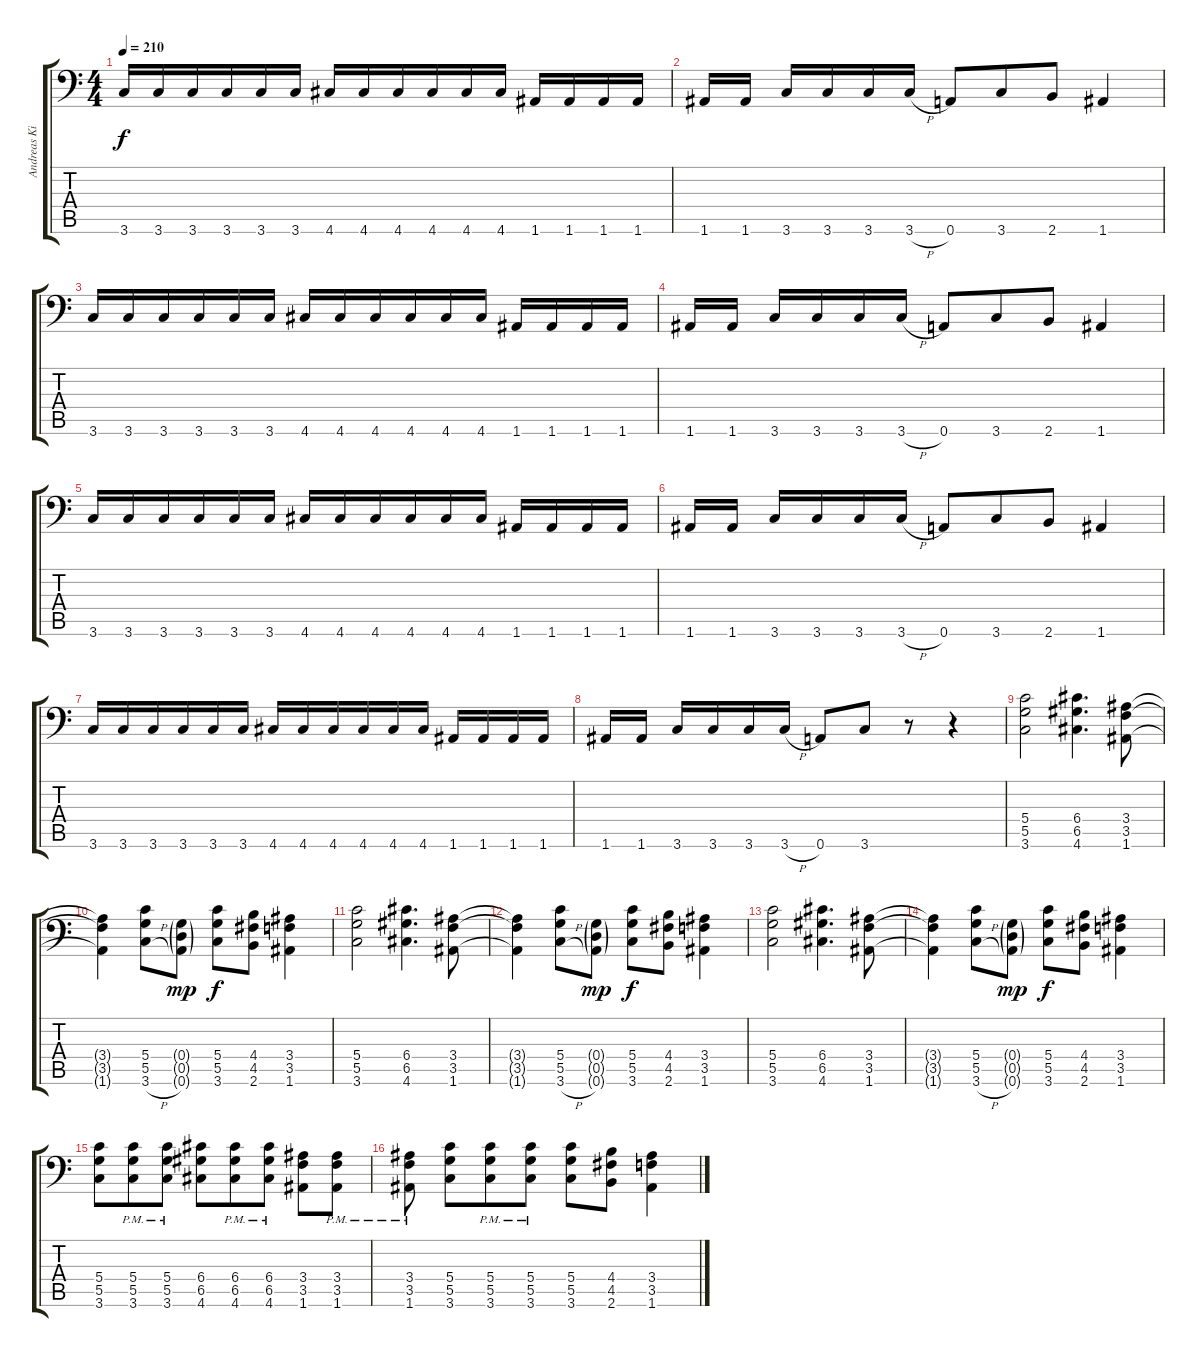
\track ("Andreas Kisser" "Andreas Ki") {instrument distortionguitar}
\staff {score tabs}
\tuning (A3 E3 C3 G2 D2 A1) {hide}
\ts (4 4)
\tempo 210
\clef f4
\ks c
3.6.16{dy f} 3.6.16 3.6.16 3.6.16{beam merge} 3.6.16 3.6.16{beam split} 4.6.16 4.6.16{beam merge} 4.6.16 4.6.16 4.6.16 4.6.16{beam split} 1.6.16 1.6.16 1.6.16 1.6.16 |
1.6.16 1.6.16{beam split} 3.6.16 3.6.16{beam merge} 3.6.16 3.6{h}.16{beam split} 0.6.8{beam merge} 3.6.8 2.6.8 1.6.4 |
3.6.16 3.6.16 3.6.16 3.6.16{beam merge} 3.6.16 3.6.16{beam split} 4.6.16 4.6.16{beam merge} 4.6.16 4.6.16 4.6.16 4.6.16{beam split} 1.6.16 1.6.16 1.6.16 1.6.16 |
1.6.16 1.6.16{beam split} 3.6.16 3.6.16{beam merge} 3.6.16 3.6{h}.16{beam split} 0.6.8{beam merge} 3.6.8 2.6.8 1.6.4 |
3.6.16 3.6.16 3.6.16 3.6.16{beam merge} 3.6.16 3.6.16{beam split} 4.6.16 4.6.16{beam merge} 4.6.16 4.6.16 4.6.16 4.6.16{beam split} 1.6.16 1.6.16 1.6.16 1.6.16 |
1.6.16 1.6.16{beam split} 3.6.16 3.6.16{beam merge} 3.6.16 3.6{h}.16{beam split} 0.6.8{beam merge} 3.6.8 2.6.8 1.6.4 |
3.6.16 3.6.16 3.6.16 3.6.16{beam merge} 3.6.16 3.6.16{beam split} 4.6.16 4.6.16{beam merge} 4.6.16 4.6.16 4.6.16 4.6.16{beam split} 1.6.16 1.6.16 1.6.16 1.6.16 |
1.6.16 1.6.16{beam split} 3.6.16 3.6.16{beam merge} 3.6.16 3.6{h}.16{beam split} 0.6.8{beam merge} 3.6.8 r.8 r.4 |
(5.4 5.5 3.6).2 (6.4 6.5 4.6).4{d} (3.4 3.5 1.6).8 |
(3.4{t} 3.5{t} 1.6{t}).4 (5.4 5.5 3.6{h}).8 (0.4{g} 0.5{g} 0.6{g}).8{dy mp} (5.4 5.5 3.6).8{dy f} (4.4 4.5 2.6).8 (3.4 3.5 1.6).4 |
(5.4 5.5 3.6).2 (6.4 6.5 4.6).4{d} (3.4 3.5 1.6).8 |
(3.4{t} 3.5{t} 1.6{t}).4 (5.4 5.5 3.6{h}).8 (0.4{g} 0.5{g} 0.6{g}).8{dy mp} (5.4 5.5 3.6).8{dy f} (4.4 4.5 2.6).8 (3.4 3.5 1.6).4 |
(5.4 5.5 3.6).2 (6.4 6.5 4.6).4{d} (3.4 3.5 1.6).8 |
(3.4{t} 3.5{t} 1.6{t}).4 (5.4 5.5 3.6{h}).8 (0.4{g} 0.5{g} 0.6{g}).8{dy mp} (5.4 5.5 3.6).8{dy f} (4.4 4.5 2.6).8 (3.4 3.5 1.6).4 |
(5.4 5.5 3.6).8 (5.4{pm} 5.5{pm} 3.6{pm}).8{beam merge} (5.4{pm} 5.5{pm} 3.6{pm}).8{beam split} (6.4 6.5 4.6).8{beam merge} (6.4{pm} 6.5{pm} 4.6{pm}).8 (6.4{pm} 6.5{pm} 4.6{pm}).8{beam split} (3.4 3.5 1.6).8 (3.4{pm} 3.5{pm} 1.6{pm}).8 |
(3.4{pm} 3.5{pm} 1.6{pm}).8{beam split} (5.4 5.5 3.6).8{beam merge} (5.4{pm} 5.5{pm} 3.6{pm}).8 (5.4{pm} 5.5{pm} 3.6{pm}).8{beam split} (5.4 5.5 3.6).8 (4.4 4.5 2.6).8 (3.4 3.5 1.6).4
